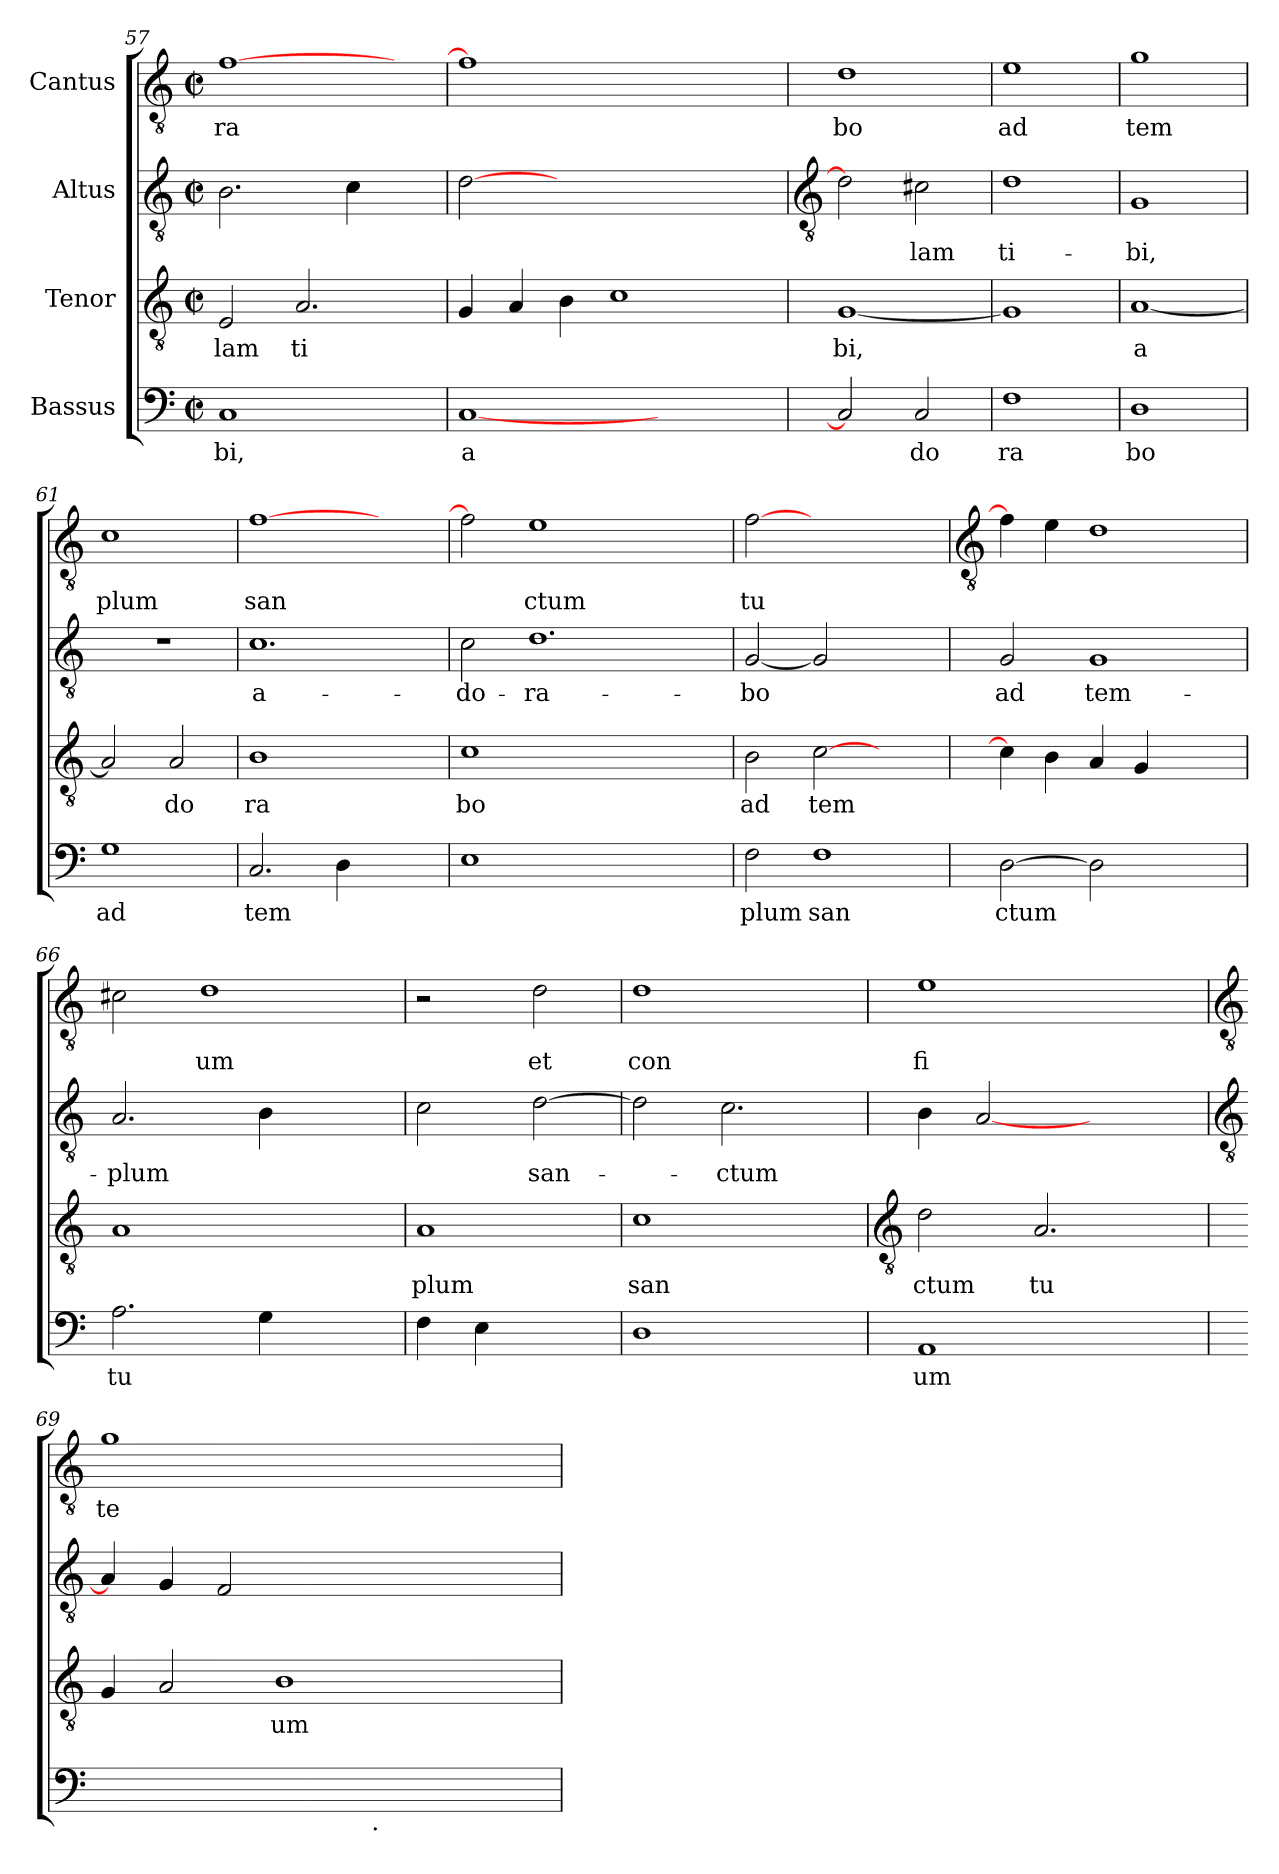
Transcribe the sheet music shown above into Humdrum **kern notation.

**kern	**text	**kern	**text	**kern	**text	**kern	**text
*part4	*part4	*part3	*part3	*part2	*part2	*part1	*part1
*staff4	*staff4	*staff3	*staff3	*staff2	*staff2	*staff1	*staff1
*I"Bassus	*	*I"Tenor	*	*I"Altus	*	*I"Cantus	*
!!LO:LB:g=z
*clefF4	*	*clefGv2	*	*clefGv2	*	*clefGv2	*
*k[]	*	*k[]	*	*k[]	*	*k[]	*
*C:	*	*C:	*	*C:	*	*C:	*
*M2/2	*	*M2/2	*	*M2/2	*	*M2/2	*
*met(c|)	*	*met(c|)	*	*met(c|)	*	*met(c|)	*
=57A	=57A	=57A	=57A	=57A	=57A	=57A	=57A
!	!LO:LY:b	!	!LO:LY:b	!	!	!	!LO:LY:b
1C	bi,	2E/	lam	2.B\	.	[1f	ra
!	!	!	!LO:LY:b	!	!	!	!
.	.	2.A/	ti	.	.	.	.
.	.	.	.	4c\	.	.	.
4ryy	.	.	.	4ryy	.	4ryy	.
=58A	=58A	=58A	=58A	=58A	=58A	=58A	=58A
!	!LO:LY:b	!	!	!	!	!	!
[1C	a	4G/	.	[2d\	.	1f]	.
.	.	4A/	.	.	.	.	.
.	.	4B\	.	1ryy	.	.	.
.	.	1c	.	.	.	.	.
2.ryy	.	.	.	.	.	2.ryy	.
.	.	.	.	4ryy	.	.	.
!!LO:LB:g=z
=58B	=58B	=58B	=58B	=58B	=58B	=58B	=58B
*	*	*	*	*clefGv2	*	*	*
!	!	!	!LO:LY:b	!	!	!	!LO:LY:b
2C/]	.	[1G	bi,	2d\]	.	1d	bo
!	!LO:LY:b	!	!	!	!LO:LY:b	!	!
2C/	do	.	.	2c#X\	lam	.	.
=59A	=59A	=59A	=59A	=59A	=59A	=59A	=59A
!	!LO:LY:b	!	!	!	!LO:LY:b	!	!LO:LY:b
1F	ra	1G]	.	1d	ti-	1e	ad
=60A	=60A	=60A	=60A	=60A	=60A	=60A	=60A
!	!LO:LY:b	!	!LO:LY:b	!	!LO:LY:b	!	!LO:LY:b
1D	bo	[1A	a	1G	-bi,	1g	tem
=61	=61	=61	=61	=61	=61	=61	=61
!	!LO:LY:b	!	!	!	!	!	!LO:LY:b
1G	ad	2A/]	.	1r	.	1c	plum
!	!	!	!LO:LY:b	!	!	!	!
.	.	2A/	do	.	.	.	.
=62A	=62A	=62A	=62A	=62A	=62A	=62A	=62A
!	!LO:LY:b	!	!LO:LY:b	!	!LO:LY:b	!	!LO:LY:b
2.C/	tem	1B	ra	1.c	a-	[1f	san
4D\	.	.	.	.	.	.	.
2ryy	.	2ryy	.	.	.	2ryy	.
=63A	=63A	=63A	=63A	=63A	=63A	=63A	=63A
!	!	!	!LO:LY:b	!	!LO:LY:b	!	!
1E	.	1c	bo	2c\	-do-	2f\]	.
!	!	!	!	!	!LO:LY:b	!	!LO:LY:b
.	.	.	.	1.d	-ra-	1e	ctum
1ryy	.	1ryy	.	.	.	.	.
.	.	.	.	.	.	2ryy	.
=64A	=64A	=64A	=64A	=64A	=64A	=64A	=64A
!	!LO:LY:b	!	!LO:LY:b	!	!LO:LY:b	!	!LO:LY:b
2F\	plum	2B\	ad	[2G/	-bo	[2f\	tu
!	!LO:LY:b	!	!LO:LY:b	!	!	!	!
1F	san	[2c\	tem	2G/]	.	1ryy	.
.	.	2ryy	.	2ryy	.	.	.
!!LO:LB:g=z
=65	=65	=65	=65	=65	=65	=65	=65
*	*	*	*	*	*	*clefGv2	*
!	!LO:LY:b	!	!	!	!LO:LY:b	!	!
[2D\	ctum	4c\]	.	2G/	ad	4f\]	.
.	.	4B\	.	.	.	4e\	.
!	!	!	!	!	!LO:LY:b	!	!
2D\]	.	4A/	.	1G	tem-	1d	.
.	.	4G/	.	.	.	.	.
2ryy	.	2ryy	.	.	.	.	.
=66A	=66A	=66A	=66A	=66A	=66A	=66A	=66A
!	!LO:LY:b	!	!	!	!LO:LY:b	!	!
2.A\	tu	1A	.	2.A/	-plum	2c#X\	.
!	!	!	!	!	!	!	!LO:LY:b
.	.	.	.	.	.	1d	um
4G\	.	.	.	4B\	.	.	.
2ryy	.	2ryy	.	2ryy	.	.	.
=67A	=67A	=67A	=67A	=67A	=67A	=67A	=67A
!	!	!	!LO:LY:b	!	!	!	!
4F\	.	1A	plum	2c\	.	2r	.
4E\	.	.	.	.	.	.	.
!	!	!	!	!	!LO:LY:b	!	!LO:LY:b
2ryy	.	.	.	[2d\	san-	2d\	et
!!LO:LB:g=z
=68A	=68A	=68A	=68A	=68A	=68A	=68A	=68A
!	!	!	!LO:LY:b	!	!	!	!LO:LY:b
1D	.	1c	san	2d\]	.	1d	con
!	!	!	!	!	!LO:LY:b	!	!
.	.	.	.	2.c\	-ctum	.	.
4ryy	.	4ryy	.	.	.	4ryy	.
!!LO:LB:g=z
=68B	=68B	=68B	=68B	=68B	=68B	=68B	=68B
*	*	*clefGv2	*	*	*	*	*
!	!LO:LY:b	!	!LO:LY:b	!	!	!	!LO:LY:b
1AA	um	2d\	ctum	4B\	.	1e	fi
.	.	.	.	[2A/	.	.	.
!	!	!	!LO:LY:b	!	!	!	!
.	.	2.A/	tu	.	.	.	.
.	.	.	.	2ryy	.	.	.
4ryy	.	.	.	.	.	4ryy	.
!!LO:LB:g=z
=69	=69	=69	=69	=69	=69	=69	=69
*	*	*	*	*clefGv2	*	*clefGv2	*
!	!	!	!	!	!	!	!LO:LY:b
4ryy	.	4G/	.	4A/]	.	1g	te
4ryy	.	2A/	.	4G/	.	.	.
4ryy	.	.	.	2F/	.	.	.
!	!	!	!LO:LY:b	!	!	!	!
32ryy	.	1B	um	.	.	.	.
32ryy	.	.	.	.	.	.	.
32ryy	.	.	.	.	.	.	.
32ryy	.	.	.	.	.	.	.
32ryy	.	.	.	.	.	.	.
32ryy	.	.	.	.	.	.	.
!LO:TX:b:t=.	!	!	!	!	!	!	!
32ryy	.	.	.	.	.	.	.
4ryy	.	.	.	.	.	.	.
.	.	.	.	2.ryy	.	2.ryy	.
2ryy	.	.	.	.	.	.	.
32ryy	.	.	.	.	.	.	.
=	=	=	=	=	=	=	=
*-	*-	*-	*-	*-	*-	*-	*-
